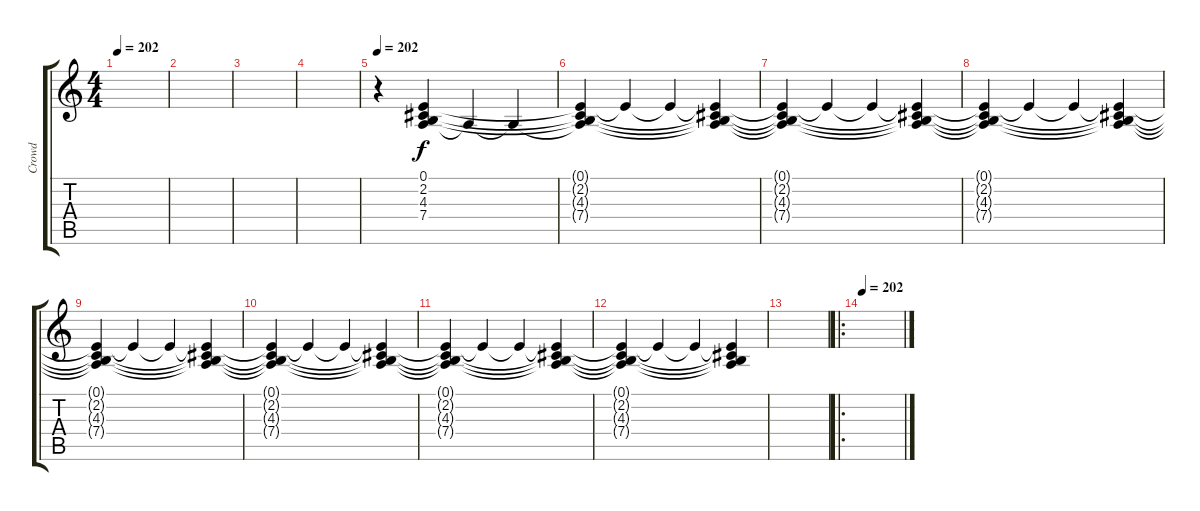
\track ("Crowd" "Crowd") {instrument applause}
\staff {score tabs}
\tuning (E4 B3 G3 D3 A2 E2) {hide}
\ts (4 4)
\tempo 202
\clef g2
\ks c
|
|
|
|
\tempo 202
r.4 (0.1 2.2 4.3 7.4).4 7.4{t}.4 7.4{t}.4 |
(0.1{t} 2.2{t} 4.3{t} 7.4{t}).4 0.1{t}.4 0.1{t}.4 (0.1{t} 2.2{t} 4.3{t} 7.4{t}).4 |
(0.1{t} 2.2{t} 4.3{t} 7.4{t}).4 0.1{t}.4 0.1{t}.4 (0.1{t} 2.2{t} 4.3{t} 7.4{t}).4 |
(0.1{t} 2.2{t} 4.3{t} 7.4{t}).4 0.1{t}.4 0.1{t}.4 (0.1{t} 2.2{t} 4.3{t} 7.4{t}).4 |
(0.1{t} 2.2{t} 4.3{t} 7.4{t}).4 0.1{t}.4 0.1{t}.4 (0.1{t} 2.2{t} 4.3{t} 7.4{t}).4 |
(0.1{t} 2.2{t} 4.3{t} 7.4{t}).4{volume 11} 0.1{t}.4{volume 9} 0.1{t}.4{volume 8} (0.1{t} 2.2{t} 4.3{t} 7.4{t}).4{volume 6} |
(0.1{t} 2.2{t} 4.3{t} 7.4{t}).4{volume 5} 0.1{t}.4 0.1{t}.4{volume 4} (0.1{t} 2.2{t} 4.3{t} 7.4{t}).4 |
(0.1{t} 2.2{t} 4.3{t} 7.4{t}).4{volume 3} 0.1{t}.4{volume 2} 0.1{t}.4{volume 1} (0.1{t} 2.2{t} 4.3{t} 7.4{t}).4{volume 0} |
|
\ro
\tempo 202
